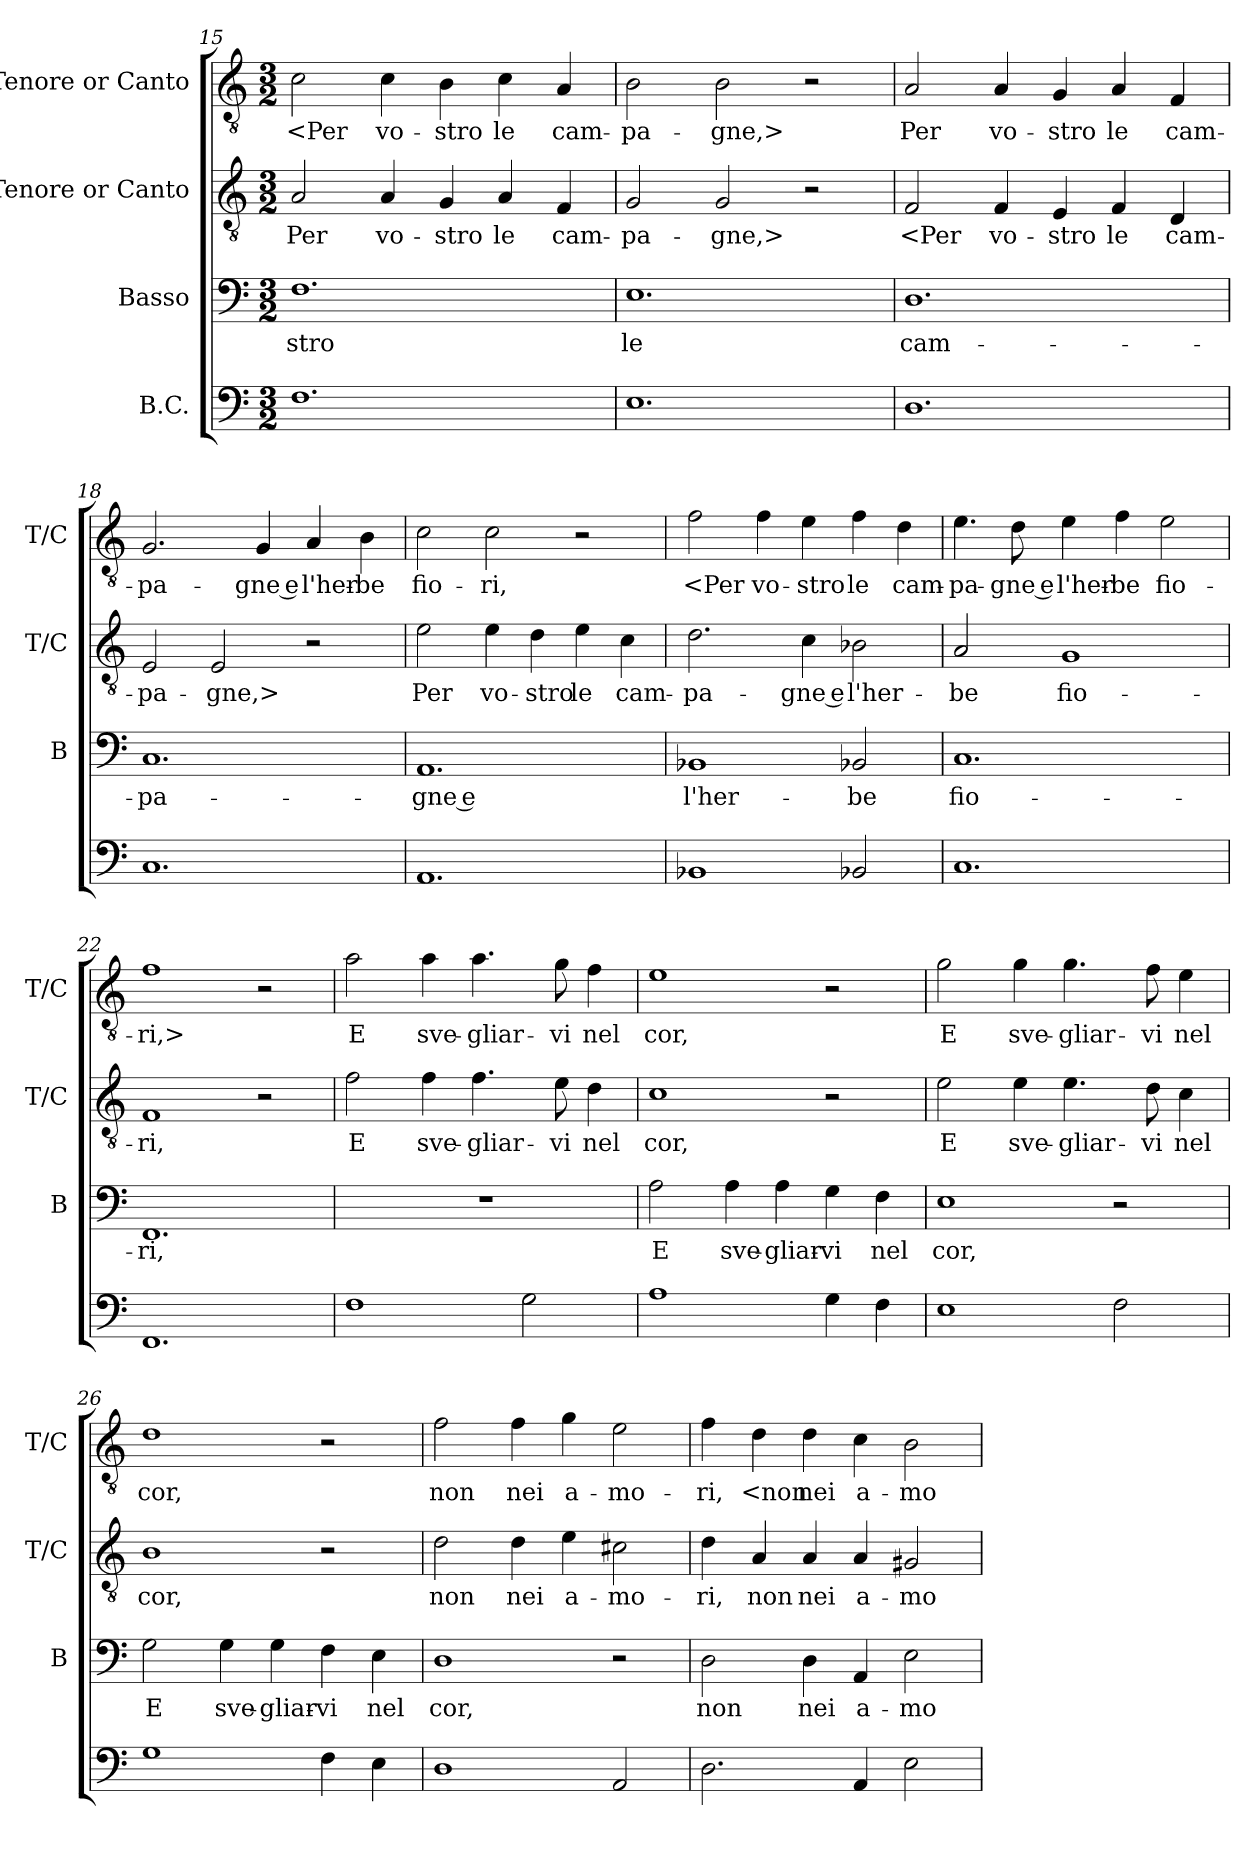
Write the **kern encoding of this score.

**kern	**kern	**text	**kern	**text	**kern	**text
*part4	*part3	*part3	*part2	*part2	*part1	*part1
*staff4	*staff3	*staff3	*staff2	*staff2	*staff1	*staff1
*I"B.C.	*I"Basso	*	*I"Tenore or Canto	*	*I"Tenore or Canto	*
*	*I'B	*	*I'T/C	*	*I'T/C	*
*clefF4	*clefF4	*	*clefGv2	*	*clefGv2	*
*k[]	*k[]	*	*k[]	*	*k[]	*
*C:	*C:	*	*C:	*	*C:	*
*M3/2	*M3/2	*	*M3/2	*	*M3/2	*
=15	=15	=15	=15	=15	=15	=15
1.F	1.F	-stro	2A	Per	2c	<Per
.	.	.	4A	vo-	4c	vo-
.	.	.	4G	-stro	4B	-stro
.	.	.	4A	le	4c	le
.	.	.	4F	cam-	4A	cam-
=16	=16	=16	=16	=16	=16	=16
1.E	1.E	le	2G	-pa-	2B	-pa-
.	.	.	2G	-gne,>	2B	-gne,>
.	.	.	2r	.	2r	.
=17	=17	=17	=17	=17	=17	=17
1.D	1.D	cam-	2F	<Per	2A	Per
.	.	.	4F	vo-	4A	vo-
.	.	.	4E	-stro	4G	-stro
.	.	.	4F	le	4A	le
.	.	.	4D	cam-	4F	cam-
=18	=18	=18	=18	=18	=18	=18
1.C	1.C	-pa-	2E	-pa-	2.G	-pa-
.	.	.	2E	-gne,>	.	.
.	.	.	.	.	4G	-gne e
.	.	.	2r	.	4A	l'her-
.	.	.	.	.	4B	-be
=19	=19	=19	=19	=19	=19	=19
1.AA	1.AA	-gne e	2e	Per	2c	fio-
.	.	.	4e	vo-	2c	-ri,
.	.	.	4d	-stro	.	.
.	.	.	4e	le	2r	.
.	.	.	4c	cam-	.	.
=20	=20	=20	=20	=20	=20	=20
1BB-X	1BB-X	l'her-	2.d	-pa-	2f	<Per
.	.	.	.	.	4f	vo-
.	.	.	4c	-gne e	4e	-stro
2BB-X	2BB-X	-be	2B-X	l'her-	4f	le
.	.	.	.	.	4d	cam-
=21	=21	=21	=21	=21	=21	=21
1.C	1.C	fio-	2A	-be	4.e	-pa-
.	.	.	.	.	8d	-gne e
.	.	.	1G	fio-	4e	l'her-
.	.	.	.	.	4f	-be
.	.	.	.	.	2e	fio-
=22	=22	=22	=22	=22	=22	=22
1.FF	1.FF	-ri,	1F	-ri,	1f	-ri,>
.	.	.	2r	.	2r	.
=23	=23	=23	=23	=23	=23	=23
1F	1.r	.	2f	E	2a	E
.	.	.	4f	sve-	4a	sve-
.	.	.	4.f	-gliar-	4.a	-gliar-
2G	.	.	.	.	.	.
.	.	.	8e	-vi	8g	-vi
.	.	.	4d	nel	4f	nel
=24	=24	=24	=24	=24	=24	=24
1A	2A	E	1c	cor,	1e	cor,
.	4A	sve-	.	.	.	.
.	4A	-gliar-	.	.	.	.
4G	4G	-vi	2r	.	2r	.
4F	4F	nel	.	.	.	.
=25	=25	=25	=25	=25	=25	=25
1E	1E	cor,	2e	E	2g	E
.	.	.	4e	sve-	4g	sve-
.	.	.	4.e	-gliar-	4.g	-gliar-
2F	2r	.	.	.	.	.
.	.	.	8d	-vi	8f	-vi
.	.	.	4c	nel	4e	nel
=26	=26	=26	=26	=26	=26	=26
1G	2G	E	1B	cor,	1d	cor,
.	4G	sve-	.	.	.	.
.	4G	-gliar-	.	.	.	.
4F	4F	-vi	2r	.	2r	.
4E	4E	nel	.	.	.	.
=27	=27	=27	=27	=27	=27	=27
1D	1D	cor,	2d	non	2f	non
.	.	.	4d	nei	4f	nei
.	.	.	4e	a-	4g	a-
2AA	2r	.	2c#X	-mo-	2e	-mo-
=28	=28	=28	=28	=28	=28	=28
2.D	2D	non	4d	-ri,	4f	-ri,
.	.	.	4A	non	4d	<non
.	4D	nei	4A	nei	4d	nei
4AA	4AA	a-	4A	a-	4c	a-
2E	2E	-mo-	2G#X	-mo-	2B	-mo-
=	=	=	=	=	=	=
*-	*-	*-	*-	*-	*-	*-
